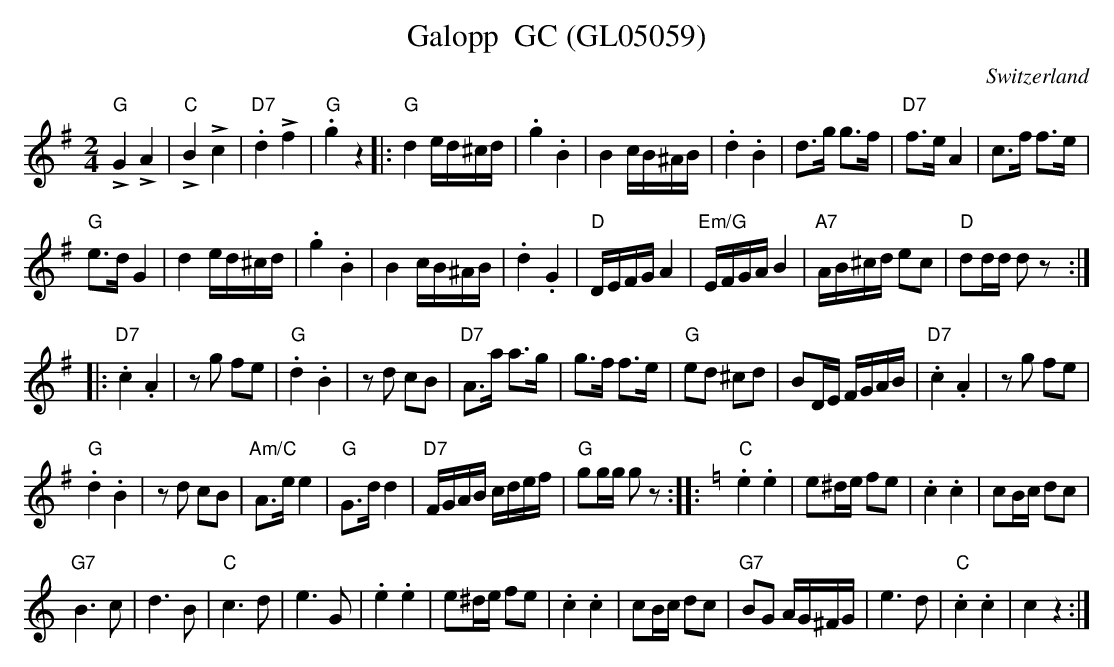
X:1
T: Galopp  GC (GL05059)
M:2/4
L:1/8
O:Switzerland
K:G major
"G"!>!G2!>!A2 | "C"!>!B2!>!c2 | "D7".d2!>!f2 | "G".g2z2 |: "G"d2 e/d/^c/d/ | .g2.B2 | B2 c/B/^A/B/ | .d2.B2 | d>g g>f | "D7"f>eA2 | c>f f>e |
"G"e>dG2 | d2e/d/^c/d/ | .g2.B2 | B2 c/B/^A/B/ | .d2.G2 | "D"D/E/F/G/A2 | "Em/G"E/F/G/A/ B2 | "A7"A/B/^c/d/ ec | "D"dd/d/ dz ::
"D7".c2.A2 | zg fe | "G".d2.B2 | zd cB | "D7"A>a a>g | g>f f>e | "G"ed ^cd | BD/E/ F/G/A/B/ | \
"D7".c2.A2 | zg fe |
 "G".d2.B2 | zd cB | "Am/C"A>ee2 | "G"G>dd2 | "D7"F/G/A/B/ c/d/e/f/ | "G"gg/g/ gz :: [K:C] \
 "C".e2.e2 | e^d/e/ fe | .c2.c2 | cB/c/ dc |
 "G7"B3c | d3B | "C"c3d | e3G | \
 .e2.e2 | e^d/e/ fe | .c2.c2 | cB/c/ dc | "G7"BG A/G/^F/G/ | e3d | "C".c2.c2 | c2z2 :|
